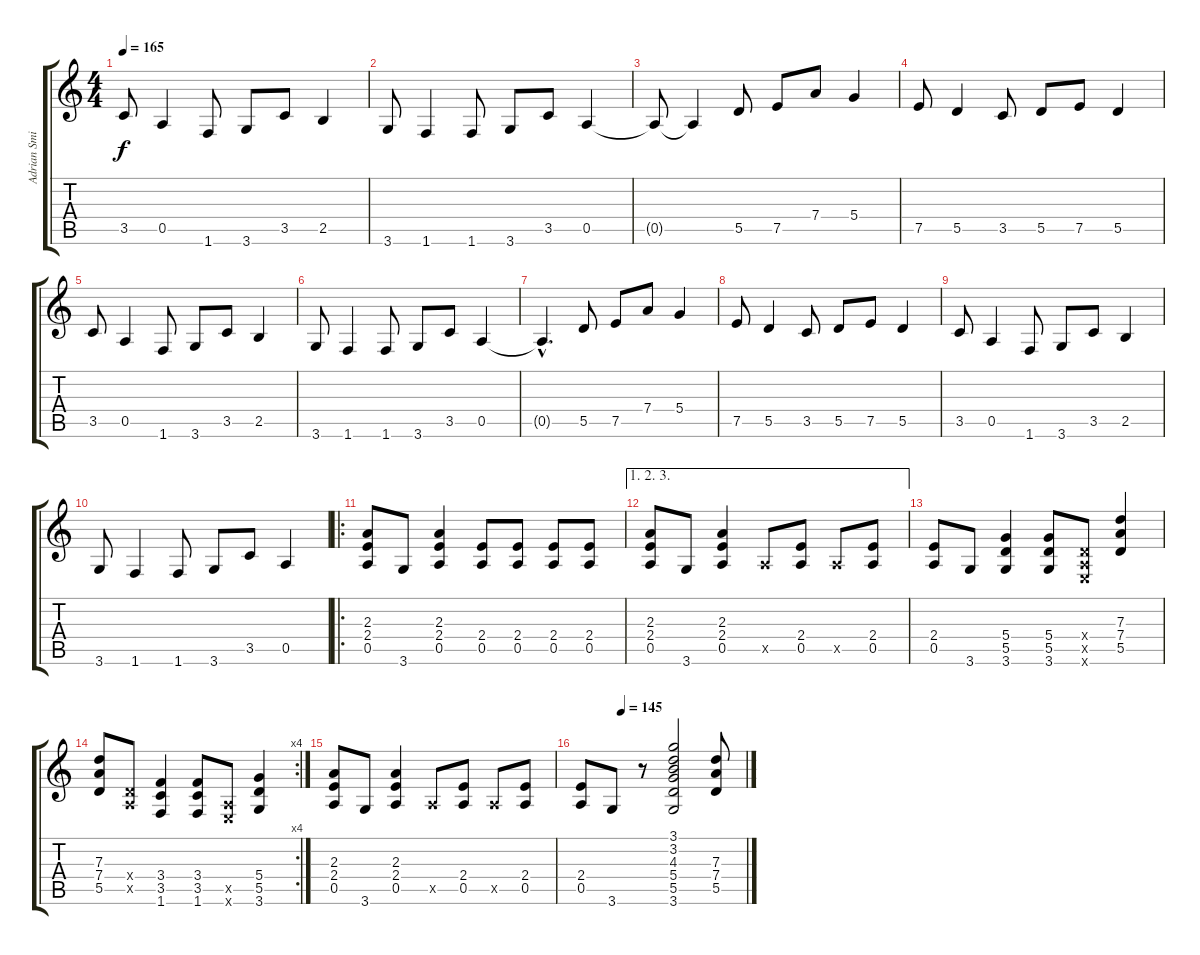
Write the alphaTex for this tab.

\track ("Adrian Smith" "Adrian Smi") {instrument distortionguitar}
\staff {score tabs}
\tuning (E4 B3 G3 D3 A2 E2) {hide}
\ts (4 4)
\tempo 165
\clef g2
\ks c
3.5.8{dy f} 0.5.4 1.6.8 3.6.8 3.5.8 2.5.4 |
3.6.8 1.6.4 1.6.8 3.6.8 3.5.8 0.5.4 |
0.5{t}.8 0.5{t}.4 5.5.8 7.5.8 7.4.8 5.4.4 |
7.5.8 5.5.4 3.5.8 5.5.8 7.5.8 5.5.4 |
3.5.8 0.5.4 1.6.8 3.6.8 3.5.8 2.5.4 |
3.6.8 1.6.4 1.6.8 3.6.8 3.5.8 0.5.4 |
0.5{hac t}.4{d} 5.5.8 7.5.8 7.4.8 5.4.4 |
7.5.8 5.5.4 3.5.8 5.5.8 7.5.8 5.5.4 |
3.5.8 0.5.4 1.6.8 3.6.8 3.5.8 2.5.4 |
3.6.8 1.6.4 1.6.8 3.6.8 3.5.8 0.5.4 |
\ro
(2.3 2.4 0.5).8 3.6.8 (2.3 2.4 0.5).4 (2.4 0.5).8 (2.4 0.5).8 (2.4 0.5).8 (2.4 0.5).8 |
\ae (1 2 3)
(2.3 2.4 0.5).8 3.6.8 (2.3 2.4 0.5).4 0.5{x}.8 (2.4 0.5).8 0.5{x}.8 (2.4 0.5).8 |
(2.4 0.5).8 3.6.8 (5.4 5.5 3.6).4 (5.4 5.5 3.6).8 (0.4{x} 0.5{x} 0.6{x}).8 (7.3 7.4 5.5).4 |
\rc 4
(7.3 7.4 5.5).8 (0.4{x} 0.5{x}).8 (3.4 3.5 1.6).4 (3.4 3.5 1.6).8 (0.5{x} 0.6{x}).8 (5.4 5.5 3.6).4 |
(2.3 2.4 0.5).8 3.6.8 (2.3 2.4 0.5).4 0.5{x}.8 (2.4 0.5).8 0.5{x}.8 (2.4 0.5).8 |
\tempo (145 0.25)
(2.4 0.5).8 3.6.8 r.8 (3.1 3.2 4.3 5.4 5.5 3.6).2 (7.3 7.4 5.5).8
